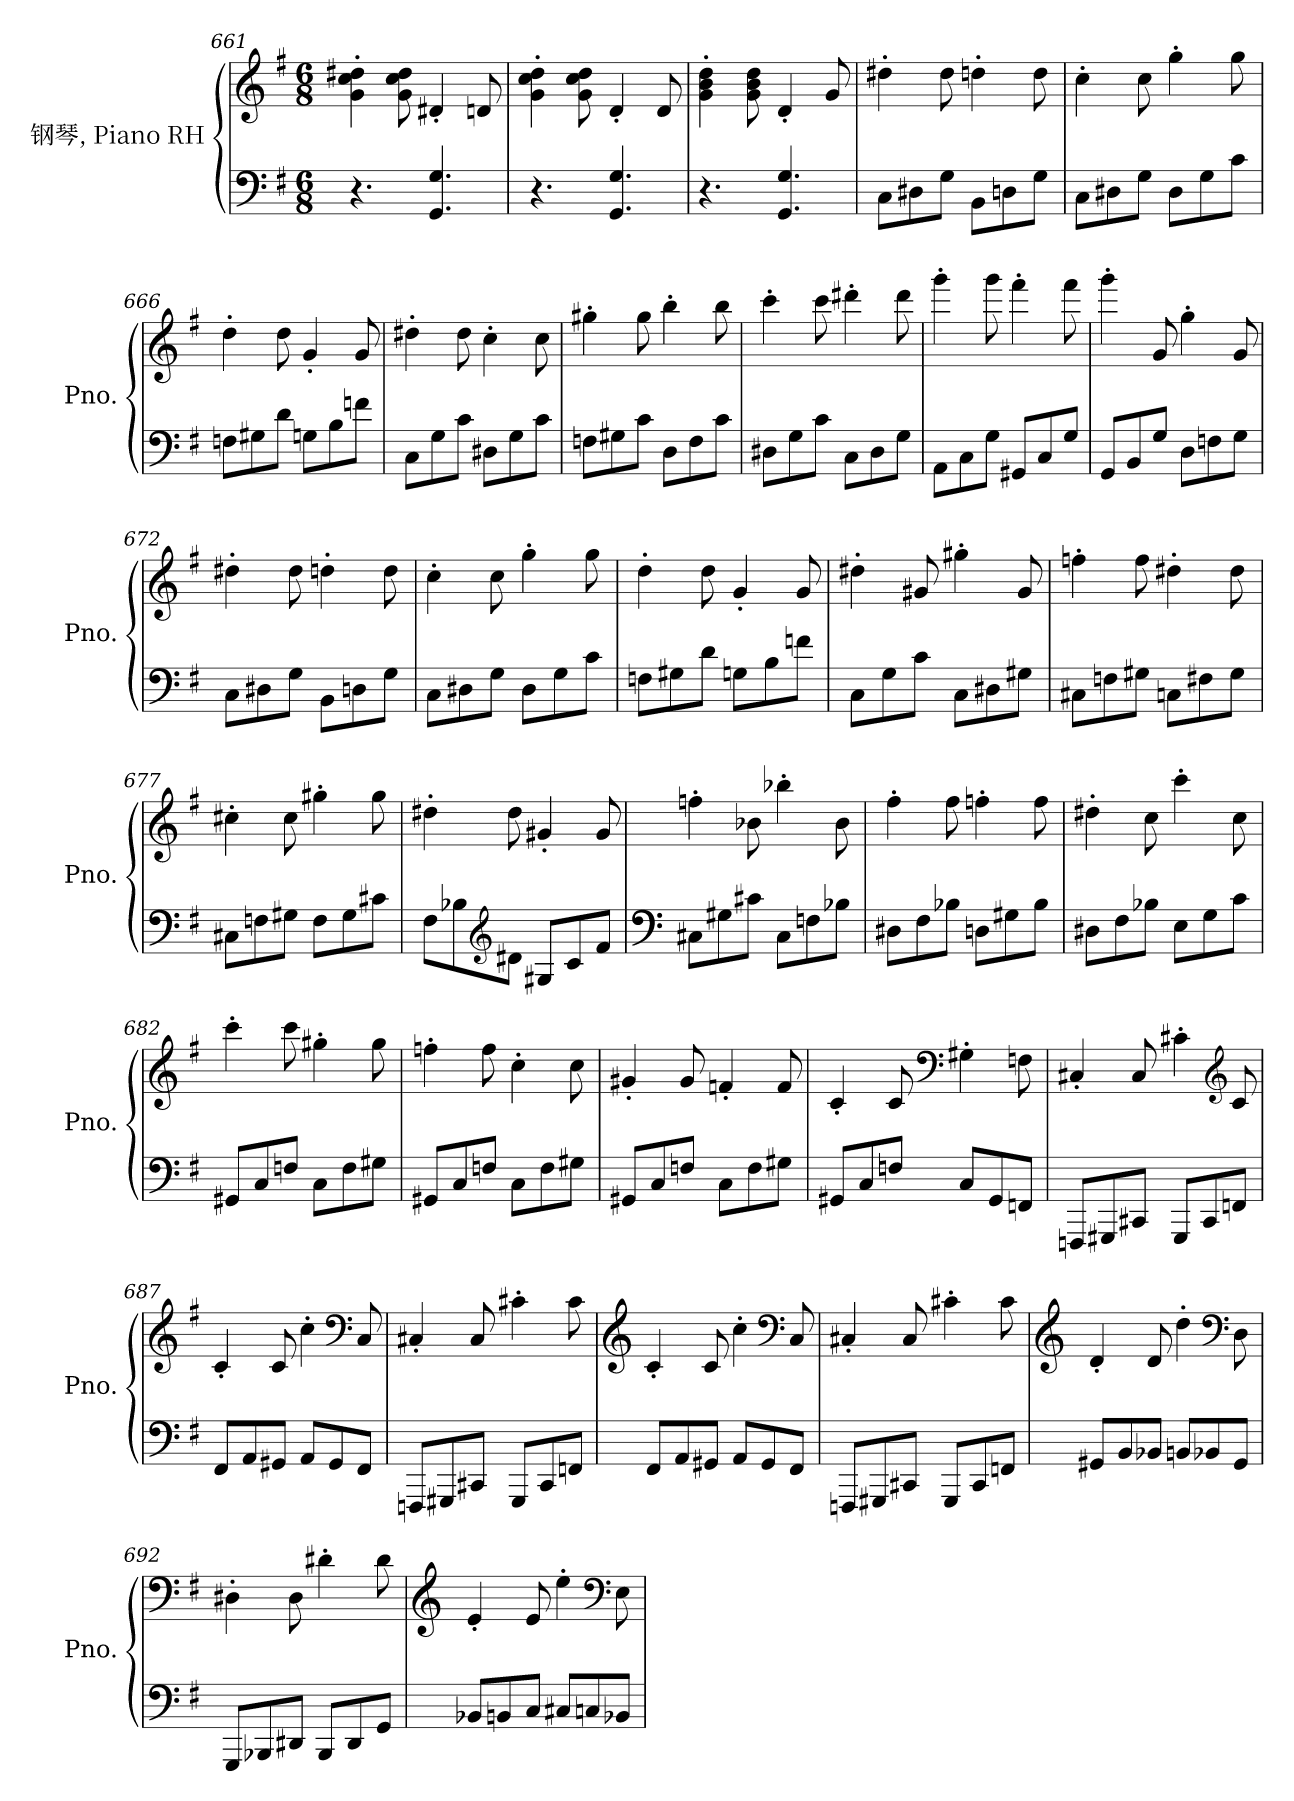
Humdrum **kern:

**kern	**kern
*part1	*part1
*staff2	*staff1
*I"钢琴, Piano RH	*
*I'Pno.	*
*clefF4	*clefG2
*k[f#]	*k[f#]
*M6/8	*M6/8
=661	=661
4.r	4g\' 4cc\' 4dd#X\'
.	8g\ 8cc\ 8dd#\
4.GG/ 4.G/	4d#X'/
.	8dn/
=662	=662
4.r	4g\' 4cc\' 4dd\'
.	8g\ 8cc\ 8dd\
4.GG/ 4.G/	4d'/
.	8d/
=663	=663
4.r	4g\' 4b\' 4dd\'
*	*MM94
.	8g\ 8b\ 8dd\
4.GG/ 4.G/	4d'/
.	8g/
=664	=664
*	*MM264
8C\L	4dd#X'\
8D#X\	.
8G\J	8dd#\
8BB\L	4ddn'\
8Dn\	.
8G\J	8dd\
=665	=665
8C\L	4cc'\
8D#X\	.
8G\J	8cc\
8D#\L	4gg'\
8G\	.
8c\J	8gg\
!!LO:PB:g=z
=666	=666
8Fn\L	4dd'\
8G#X\	.
8d\J	8dd\
8Gn\L	4g'/
8B\	.
8fn\J	8g/
=667	=667
8C\L	4dd#X'\
8G\	.
8c\J	8dd#\
8D#X\L	4cc'\
8G\	.
8c\J	8cc\
=668	=668
8Fn\L	4gg#X'\
8G#X\	.
8c\J	8gg#\
8D\L	4bb'\
8F\	.
8c\J	8bb\
=669	=669
8D#X\L	4ccc'\
8G\	.
8c\J	8ccc\
8C\L	4ddd#X'\
8D#\	.
8G\J	8ddd#\
=670	=670
8AA\L	4ggg'\
8C\	.
8G\J	8ggg\
8GG#X/L	4fff#'\
8C/	.
8G/J	8fff#\
!!LO:LB:g=z
=671	=671
8GG/L	4ggg'\
8BB/	.
8G/J	8g/
8D\L	4gg'\
8Fn\	.
8G\J	8g/
=672	=672
*	*MM256
8C\L	4dd#X'\
8D#X\	.
8G\J	8dd#\
8BB\L	4ddn'\
8Dn\	.
8G\J	8dd\
=673	=673
8C\L	4cc'\
8D#X\	.
8G\J	8cc\
8D#\L	4gg'\
8G\	.
8c\J	8gg\
=674	=674
8Fn\L	4dd'\
8G#X\	.
8d\J	8dd\
8Gn\L	4g'/
8B\	.
8fn\J	8g/
=675	=675
8C\L	4dd#X'\
8G\	.
*	*MM240
8c\J	8g#X/
8C\L	4gg#X'\
8D#X\	.
8G#X\J	8g#/
!!LO:LB:g=z
=676	=676
8C#X\L	4ffn'\
8Fn\	.
8G#X\J	8ff\
8Cn\L	4dd#X'\
8F#X\	.
8G#\J	8dd#\
=677	=677
8C#X\L	4cc#X'\
8Fn\	.
8G#X\J	8cc#\
8F\L	4gg#X'\
8G#\	.
8c#X\J	8gg#\
=678	=678
8F#\L	4dd#X'\
8B-X\	.
*clefG2	*
8d#X\J	8dd#\
8G#X/L	4g#X'/
8c/	.
8f#/J	8g#/
=679	=679
*clefF4	*
8C#X\L	4ffn'\
8G#X\	.
*	*MM240
8c#X\J	8b-X\
8C#\L	4bb-X'\
8Fn\	.
*	*MM262
8B-X\J	8b-\
!!LO:LB:g=z
=680	=680
*	*MM279
8D#X\L	4ff#'\
8F#\	.
8B-X\J	8ff#\
8Dn\L	4ffn'\
8G#X\	.
8B-\J	8ff\
=681	=681
8D#X\L	4dd#X'\
8F#\	.
8B-X\J	8cc\
8E\L	4ccc'\
8G\	.
8c\J	8cc\
=682	=682
*	*MM190
8GG#X/L	4ccc'\
8C/	.
*	*MM254
8Fn/J	8ccc\
8C\L	4gg#X'\
8F\	.
8G#X\J	8gg#\
=683	=683
8GG#X/L	4ffn'\
8C/	.
8Fn/J	8ff\
8C\L	4cc'\
8F\	.
8G#X\J	8cc\
=684	=684
8GG#X/L	4g#X'/
8C/	.
8Fn/J	8g#/
8C\L	4fn'/
8F\	.
8G#X\J	8f/
!!LO:LB:g=z
=685	=685
8GG#X/L	4c'/
8C/	.
8Fn/J	8c/
*	*clefF4
8C/L	4G#X'\
8GG#/	.
8FFn/J	8Fn\
=686	=686
8FFFn/L	4C#X'/
8GGG#X/	.
8CC#X/J	8C#/
8GGG#/L	4c#X'\
8CC#/	.
*	*clefG2
8FFn/J	8c#/
=687	=687
8FF#/L	4c'/
8AA/	.
8GG#X/J	8c/
8AA/L	4cc'\
8GG#/	.
*	*clefF4
8FF#/J	8C/
=688	=688
*	*MM256
8FFFn/L	4C#X'/
8GGG#X/	.
8CC#X/J	8C#/
8GGG#/L	4c#X'\
8CC#/	.
8FFn/J	8c#\
!!LO:LB:g=z
=689	=689
*	*clefG2
8FF#/L	4c'/
8AA/	.
8GG#X/J	8c/
8AA/L	4cc'\
8GG#/	.
*	*clefF4
8FF#/J	8C/
=690	=690
*	*MM266
8FFFn/L	4C#X'/
8GGG#X/	.
8CC#X/J	8C#/
8GGG#/L	4c#X'\
8CC#/	.
8FFn/J	8c#\
=691	=691
*	*clefG2
8GG#X/L	4d'/
8BB/	.
8BB-X/J	8d/
8BBn/L	4dd'\
8BB-X/	.
*	*clefF4
8GG#/J	8D\
=692	=692
*	*MM264
8GGG/L	4D#X'\
8BBB-X/	.
8DD#X/J	8D#\
8BBB-/L	4d#X'\
8DD#/	.
8GG/J	8d#\
!!LO:PB:g=z
=693	=693
*	*clefG2
8BB-X/L	4e'/
8BBn/	.
8C/J	8e/
8C#X/L	4ee'\
8Cn/	.
*	*clefF4
8BB-X/J	8E\
=	=
*-	*-
